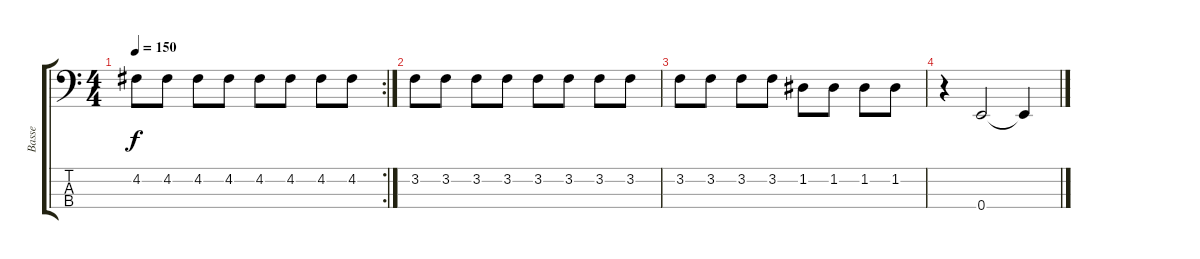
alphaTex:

\track ("Basse" "Basse") {instrument electricbassfinger}
\staff {score tabs}
\tuning (G2 D2 A1 E1) {hide}
\rc 2
\ts (4 4)
\tempo 150
\clef f4
\ks c
4.2.8{dy f} 4.2.8 4.2.8 4.2.8 4.2.8 4.2.8 4.2.8 4.2.8 |
3.2.8 3.2.8 3.2.8 3.2.8 3.2.8 3.2.8 3.2.8 3.2.8 |
3.2.8 3.2.8 3.2.8 3.2.8 1.2.8 1.2.8 1.2.8 1.2.8 |
r.4 0.4.2 0.4{t}.4
